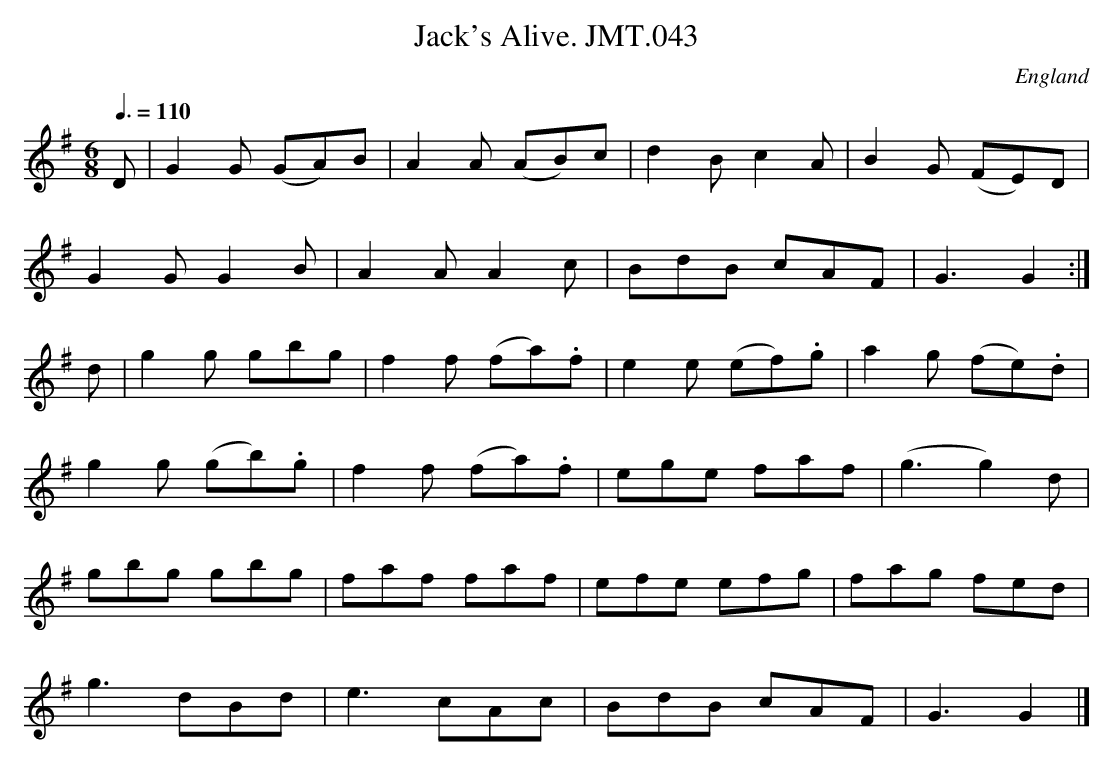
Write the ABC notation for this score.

X:1
T:Jack's Alive. JMT.043
L:1/8
M:6/8
O:England
Q:3/8=110
K:G
D|G2G (GA)B|A2A (AB)c|d2Bc2A|B2G (FE)D|!
G2G G2B|A2AA2c|BdB cAF|G3G2:|!
d|g2g gbg|f2f (fa).f|e2e (ef).g|a2g (fe).d|!
g2g (gb).g|f2f (fa).f|ege faf|(g3g2)d|!
gbg gbg|faf faf|efe efg|fag fed|!
g3dBd|e3cAc|BdB cAF|G3G2|]
